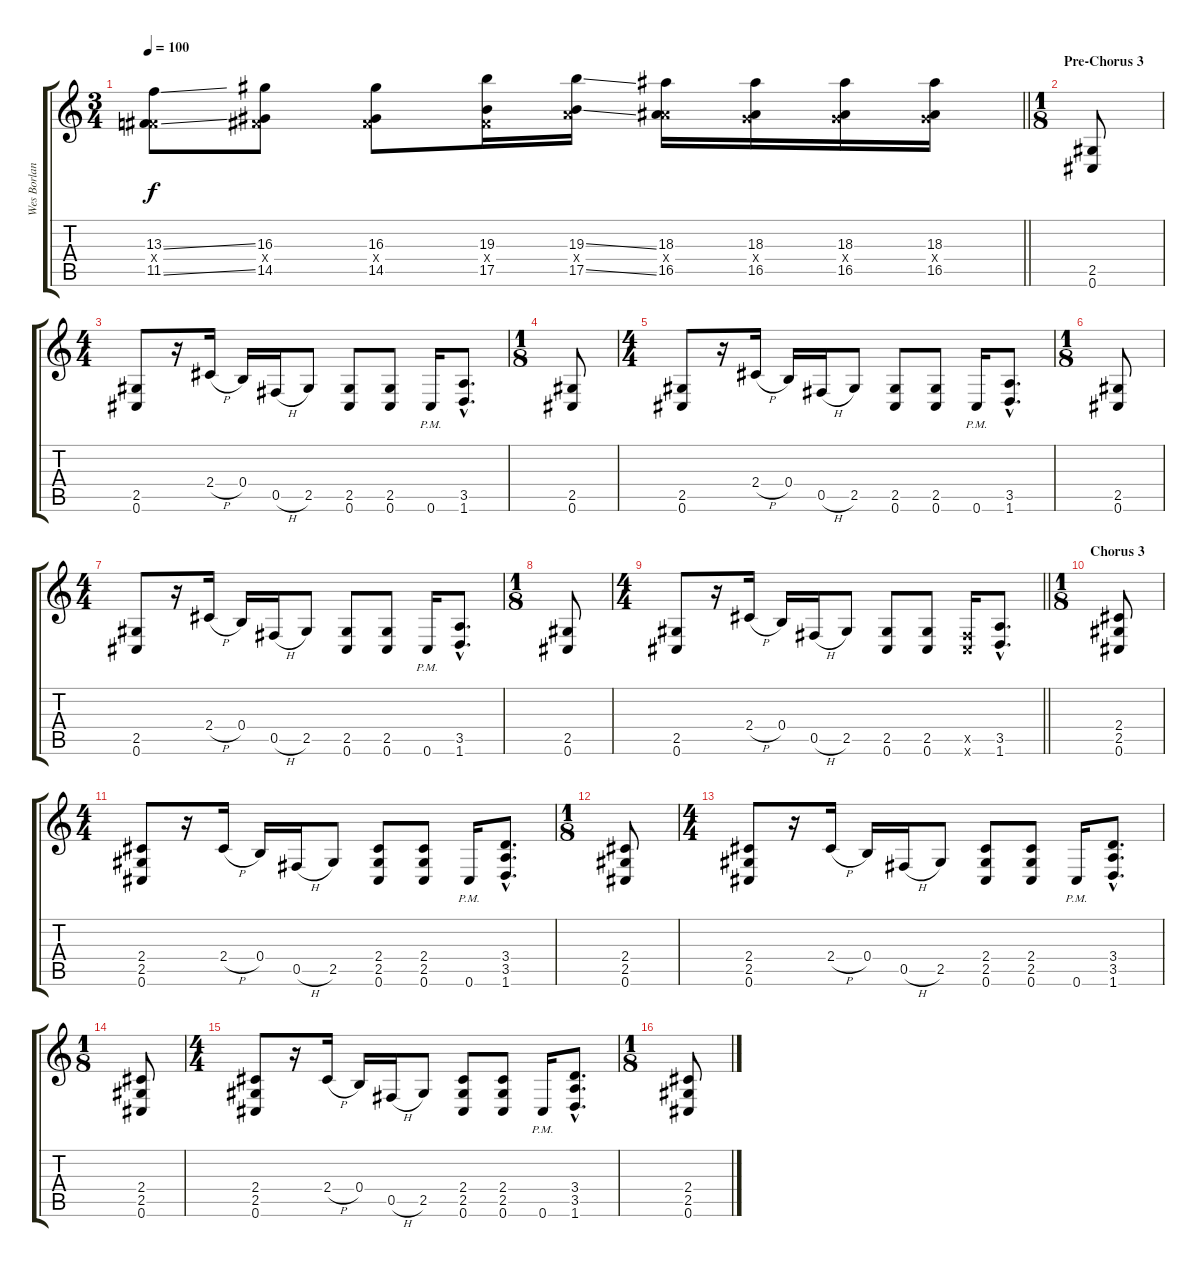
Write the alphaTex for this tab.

\track ("Wes Borland (Guitar)" "Wes Borlan") {instrument electricguitarclean}
\staff {score tabs}
\tuning (Db4 Ab3 E3 B2 Gb2 Db2) {hide}
\ts (3 4)
\tempo 100
\clef g2
\barLineRight lightlight
\ks c
(13.3{ss} 7.4{x} 11.5{ss}).8{dy f} (16.3 7.4{x} 14.5).8 (16.3 7.4{x} 14.5).8 (19.3 7.4{x} 17.5).16 (19.3{ss} 10.4{x} 17.5{ss}).16 (18.3 10.4{x} 16.5).16 (18.3 9.4{x} 16.5).16 (18.3 9.4{x} 16.5).16 (18.3 9.4{x} 16.5).16 |
\ts (1 8)
\section ("" "Pre-Chorus 3")
(2.5 0.6).8 |
\ts (4 4)
(2.5 0.6).8 r.16 2.4{h}.16 0.4.16 0.5{h}.16 2.5.8 (2.5 0.6).8 (2.5 0.6).8 0.6{pm}.16 (3.5{hac} 1.6{hac}).8{d} |
\ts (1 8)
(2.5 0.6).8 |
\ts (4 4)
(2.5 0.6).8 r.16 2.4{h}.16 0.4.16 0.5{h}.16 2.5.8 (2.5 0.6).8 (2.5 0.6).8 0.6{pm}.16 (3.5{hac} 1.6{hac}).8{d} |
\ts (1 8)
(2.5 0.6).8 |
\ts (4 4)
(2.5 0.6).8 r.16 2.4{h}.16 0.4.16 0.5{h}.16 2.5.8 (2.5 0.6).8 (2.5 0.6).8 0.6{pm}.16 (3.5{hac} 1.6{hac}).8{d} |
\ts (1 8)
(2.5 0.6).8 |
\ts (4 4)
\barLineRight lightlight
(2.5 0.6).8 r.16 2.4{h}.16 0.4.16 0.5{h}.16 2.5.8 (2.5 0.6).8 (2.5 0.6).8 (0.5{x} 0.6{x}).16 (3.5{hac} 1.6{hac}).8{d} |
\ts (1 8)
\section ("" "Chorus 3")
(2.4 2.5 0.6).8 |
\ts (4 4)
(2.4 2.5 0.6).8 r.16 2.4{h}.16 0.4.16 0.5{h}.16 2.5.8 (2.4 2.5 0.6).8 (2.4 2.5 0.6).8 0.6{pm}.16 (3.4{hac} 3.5{hac} 1.6{hac}).8{d} |
\ts (1 8)
(2.4 2.5 0.6).8 |
\ts (4 4)
(2.4 2.5 0.6).8 r.16 2.4{h}.16 0.4.16 0.5{h}.16 2.5.8 (2.4 2.5 0.6).8 (2.4 2.5 0.6).8 0.6{pm}.16 (3.4{hac} 3.5{hac} 1.6{hac}).8{d} |
\ts (1 8)
(2.4 2.5 0.6).8 |
\ts (4 4)
(2.4 2.5 0.6).8 r.16 2.4{h}.16 0.4.16 0.5{h}.16 2.5.8 (2.4 2.5 0.6).8 (2.4 2.5 0.6).8 0.6{pm}.16 (3.4{hac} 3.5{hac} 1.6{hac}).8{d} |
\ts (1 8)
(2.4 2.5 0.6).8
